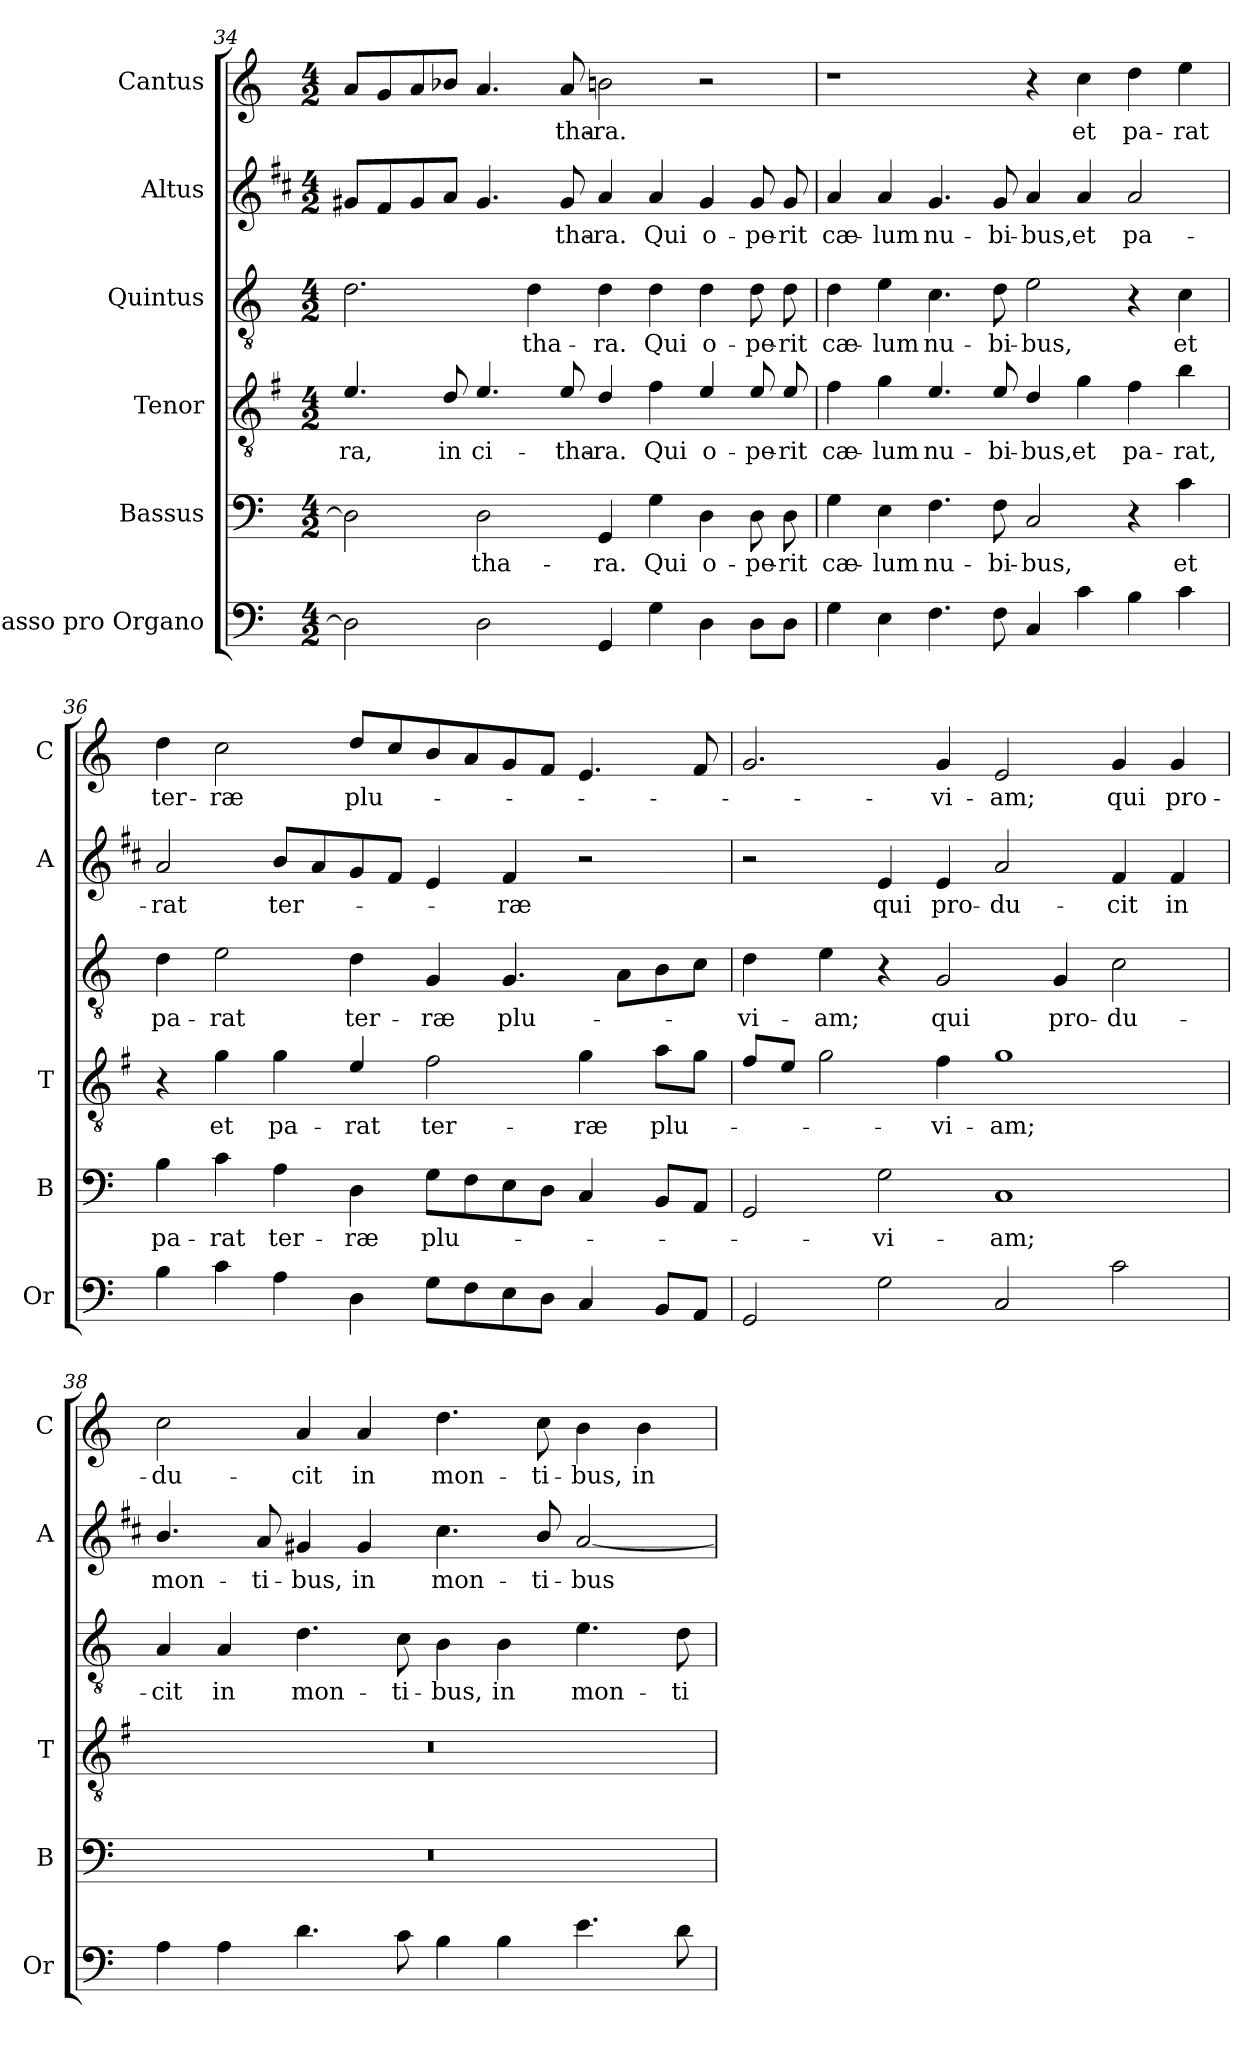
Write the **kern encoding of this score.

**kern	**kern	**text	**kern	**text	**kern	**text	**kern	**text	**kern	**text
*part6	*part5	*part5	*part4	*part4	*part3	*part3	*part2	*part2	*part1	*part1
*staff6	*staff5	*staff5	*staff4	*staff4	*staff3	*staff3	*staff2	*staff2	*staff1	*staff1
*I"Basso pro Organo	*I"Bassus	*	*I"Tenor	*	*I"Quintus	*	*I"Altus	*	*I"Cantus	*
*I'Or	*I'B	*	*I'T	*	*	*	*I'A	*	*I'C	*
*clefF4	*clefF4	*	*clefGv2	*	*clefGv2	*	*clefG2	*	*clefG2	*
*	*	*	*ITrd4c7	*	*	*	*ITrd1c2	*	*	*
*k[]	*k[]	*	*k[]	*	*k[]	*	*k[]	*	*k[]	*
*C:	*C:	*	*C:	*	*C:	*	*C:	*	*C:	*
*M4/2	*M4/2	*	*M4/2	*	*M4/2	*	*M4/2	*	*M4/2	*
=34	=34	=34	=34	=34	=34	=34	=34	=34	=34	=34
!	!	!	!	!LO:LY:b	!	!	!	!	!	!
2D\]	2D\]	.	4.A/	-ra,	2.d\	.	8f#X/L	.	8a/L	.
.	.	.	.	.	.	.	8e/	.	8g/	.
.	.	.	.	.	.	.	8f#/	.	8a/	.
!	!	!	!	!LO:LY:b	!	!	!	!	!	!
.	.	.	8G/	in	.	.	8g/J	.	8b-X/J	.
!	!	!LO:LY:b	!	!LO:LY:b	!	!	!	!	!	!
2D\	2D\	-tha-	4.A/	ci-	.	.	4.f#/	.	4.a/	.
!	!	!	!	!	!	!LO:LY:b	!	!	!	!
.	.	.	.	.	4d\	-tha-	.	.	.	.
!	!	!	!	!LO:LY:b	!	!	!	!LO:LY:b	!	!LO:LY:b
.	.	.	8A/	-tha-	.	.	8f#/	-tha-	8a/	-tha-
!	!	!LO:LY:b	!	!LO:LY:b	!	!LO:LY:b	!	!LO:LY:b	!	!LO:LY:b
4GG/	4GG/	-ra.	4G/	-ra.	4d\	-ra.	4g/	-ra.	2bn\	-ra.
!	!	!LO:LY:b	!	!LO:LY:b	!	!LO:LY:b	!	!LO:LY:b	!	!
4G\	4G\	Qui	4B\	Qui	4d\	Qui	4g/	Qui	.	.
!	!	!LO:LY:b	!	!LO:LY:b	!	!LO:LY:b	!	!LO:LY:b	!	!
4D\	4D\	o-	4A/	o-	4d\	o-	4f#/	o-	2r	.
!	!	!LO:LY:b	!	!LO:LY:b	!	!LO:LY:b	!	!LO:LY:b	!	!
8D\L	8D\	-pe-	8A/	-pe-	8d\	-pe-	8f#/	-pe-	.	.
!	!	!LO:LY:b	!	!LO:LY:b	!	!LO:LY:b	!	!LO:LY:b	!	!
8D\J	8D\	-rit	8A/	-rit	8d\	-rit	8f#/	-rit	.	.
!!LO:LB:g=z
=35	=35	=35	=35	=35	=35	=35	=35	=35	=35	=35
!	!	!LO:LY:b	!	!LO:LY:b	!	!LO:LY:b	!	!LO:LY:b	!	!
4G\	4G\	cæ-	4B\	cæ-	4d\	cæ-	4g/	cæ-	1r	.
!	!	!LO:LY:b	!	!LO:LY:b	!	!LO:LY:b	!	!LO:LY:b	!	!
4E\	4E\	-lum	4c\	-lum	4e\	-lum	4g/	-lum	.	.
!	!	!LO:LY:b	!	!LO:LY:b	!	!LO:LY:b	!	!LO:LY:b	!	!
4.F\	4.F\	nu-	4.A/	nu-	4.c\	nu-	4.f/	nu-	.	.
!	!	!LO:LY:b	!	!LO:LY:b	!	!LO:LY:b	!	!LO:LY:b	!	!
8F\	8F\	-bi-	8A/	-bi-	8d\	-bi-	8f/	-bi-	.	.
!	!	!LO:LY:b	!	!LO:LY:b	!	!LO:LY:b	!	!LO:LY:b	!	!
4C/	2C/	-bus,	4G/	-bus,	2e\	-bus,	4g/	-bus,	4r	.
!	!	!	!	!LO:LY:b	!	!	!	!LO:LY:b	!	!LO:LY:b
4c\	.	.	4c\	et	.	.	4g/	et	4cc\	et
!	!	!	!	!LO:LY:b	!	!	!	!LO:LY:b	!	!LO:LY:b
4B\	4r	.	4B\	pa-	4r	.	2g/	pa-	4dd\	pa-
!	!	!LO:LY:b	!	!LO:LY:b	!	!LO:LY:b	!	!	!	!LO:LY:b
4c\	4c\	et	4e\	-rat,	4c\	et	.	.	4ee\	-rat
=36	=36	=36	=36	=36	=36	=36	=36	=36	=36	=36
!	!	!LO:LY:b	!	!	!	!LO:LY:b	!	!LO:LY:b	!	!LO:LY:b
4B\	4B\	pa-	4r	.	4d\	pa-	2g/	-rat	4dd\	ter-
!	!	!LO:LY:b	!	!LO:LY:b	!	!LO:LY:b	!	!	!	!LO:LY:b
4c\	4c\	-rat	4c\	et	2e\	-rat	.	.	2cc\	-ræ
!	!	!LO:LY:b	!	!LO:LY:b	!	!	!	!LO:LY:b	!	!
4A\	4A\	ter-	4c\	pa-	.	.	8a/L	ter-	.	.
.	.	.	.	.	.	.	8g/	.	.	.
!	!	!LO:LY:b	!	!LO:LY:b	!	!LO:LY:b	!	!	!	!LO:LY:b
4D\	4D\	-ræ	4A/	-rat	4d\	ter-	8f/	.	8dd/L	plu-
.	.	.	.	.	.	.	8e/J	.	8cc/	.
!	!	!LO:LY:b	!	!LO:LY:b	!	!LO:LY:b	!	!	!	!
8G\L	8G\L	plu-	2B\	ter-	4G/	-ræ	4d/	.	8b/	.
8F\	8F\	.	.	.	.	.	.	.	8a/	.
!	!	!	!	!	!	!LO:LY:b	!	!LO:LY:b	!	!
8E\	8E\	.	.	.	4.G/	plu-	4e/	-ræ	8g/	.
8D\J	8D\J	.	.	.	.	.	.	.	8f/J	.
!	!	!	!	!LO:LY:b	!	!	!	!	!	!
4C/	4C/	.	4c\	-ræ	.	.	2r	.	4.e/	.
.	.	.	.	.	8A\L	.	.	.	.	.
!	!	!	!	!LO:LY:b	!	!	!	!	!	!
8BB/L	8BB/L	.	8d\L	plu-	8B\	.	.	.	.	.
8AA/J	8AA/J	.	8c\J	.	8c\J	.	.	.	8f/	.
=37	=37	=37	=37	=37	=37	=37	=37	=37	=37	=37
!	!	!	!	!	!	!LO:LY:b	!	!	!	!
2GG/	2GG/	.	8B/L	.	4d\	-vi-	2r	.	2.g/	.
.	.	.	8A/J	.	.	.	.	.	.	.
!	!	!	!	!	!	!LO:LY:b	!	!	!	!
.	.	.	2c\	.	4e\	-am;	.	.	.	.
!	!	!LO:LY:b	!	!	!	!	!	!LO:LY:b	!	!
2G\	2G\	-vi-	.	.	4r	.	4d/	qui	.	.
!	!	!	!	!LO:LY:b	!	!LO:LY:b	!	!LO:LY:b	!	!LO:LY:b
.	.	.	4B\	-vi-	2G/	qui	4d/	pro-	4g/	-vi-
!	!	!LO:LY:b	!	!LO:LY:b	!	!	!	!LO:LY:b	!	!LO:LY:b
2C/	1C	-am;	1c	-am;	.	.	2g/	-du-	2e/	-am;
!	!	!	!	!	!	!LO:LY:b	!	!	!	!
.	.	.	.	.	4G/	pro-	.	.	.	.
!	!	!	!	!	!	!LO:LY:b	!	!LO:LY:b	!	!LO:LY:b
2c\	.	.	.	.	2c\	-du-	4e/	-cit	4g/	qui
!	!	!	!	!	!	!	!	!LO:LY:b	!	!LO:LY:b
.	.	.	.	.	.	.	4e/	in	4g/	pro-
!!LO:PB:g=z
=38	=38	=38	=38	=38	=38	=38	=38	=38	=38	=38
!	!	!	!	!	!	!LO:LY:b	!	!LO:LY:b	!	!LO:LY:b
4A\	0r	.	0r	.	4A/	-cit	4.a/	mon-	2cc\	-du-
!	!	!	!	!	!	!LO:LY:b	!	!	!	!
4A\	.	.	.	.	4A/	in	.	.	.	.
!	!	!	!	!	!	!	!	!LO:LY:b	!	!
.	.	.	.	.	.	.	8g/	-ti-	.	.
!	!	!	!	!	!	!LO:LY:b	!	!LO:LY:b	!	!LO:LY:b
4.d\	.	.	.	.	4.d\	mon-	4f#X/	-bus,	4a/	-cit
!	!	!	!	!	!	!	!	!LO:LY:b	!	!LO:LY:b
.	.	.	.	.	.	.	4f#/	in	4a/	in
!	!	!	!	!	!	!LO:LY:b	!	!	!	!
8c\	.	.	.	.	8c\	-ti-	.	.	.	.
!	!	!	!	!	!	!LO:LY:b	!	!LO:LY:b	!	!LO:LY:b
4B\	.	.	.	.	4B\	-bus,	4.b\	mon-	4.dd\	mon-
!	!	!	!	!	!	!LO:LY:b	!	!	!	!
4B\	.	.	.	.	4B\	in	.	.	.	.
!	!	!	!	!	!	!	!	!LO:LY:b	!	!LO:LY:b
.	.	.	.	.	.	.	8a/	-ti-	8cc\	-ti-
!	!	!	!	!	!	!LO:LY:b	!	!LO:LY:b	!	!LO:LY:b
4.e\	.	.	.	.	4.e\	mon-	[2g/	-bus	4b\	-bus,
!	!	!	!	!	!	!	!	!	!	!LO:LY:b
.	.	.	.	.	.	.	.	.	4b\	in
!	!	!	!	!	!	!LO:LY:b	!	!	!	!
8d\	.	.	.	.	8d\	-ti-	.	.	.	.
=	=	=	=	=	=	=	=	=	=	=
*-	*-	*-	*-	*-	*-	*-	*-	*-	*-	*-
